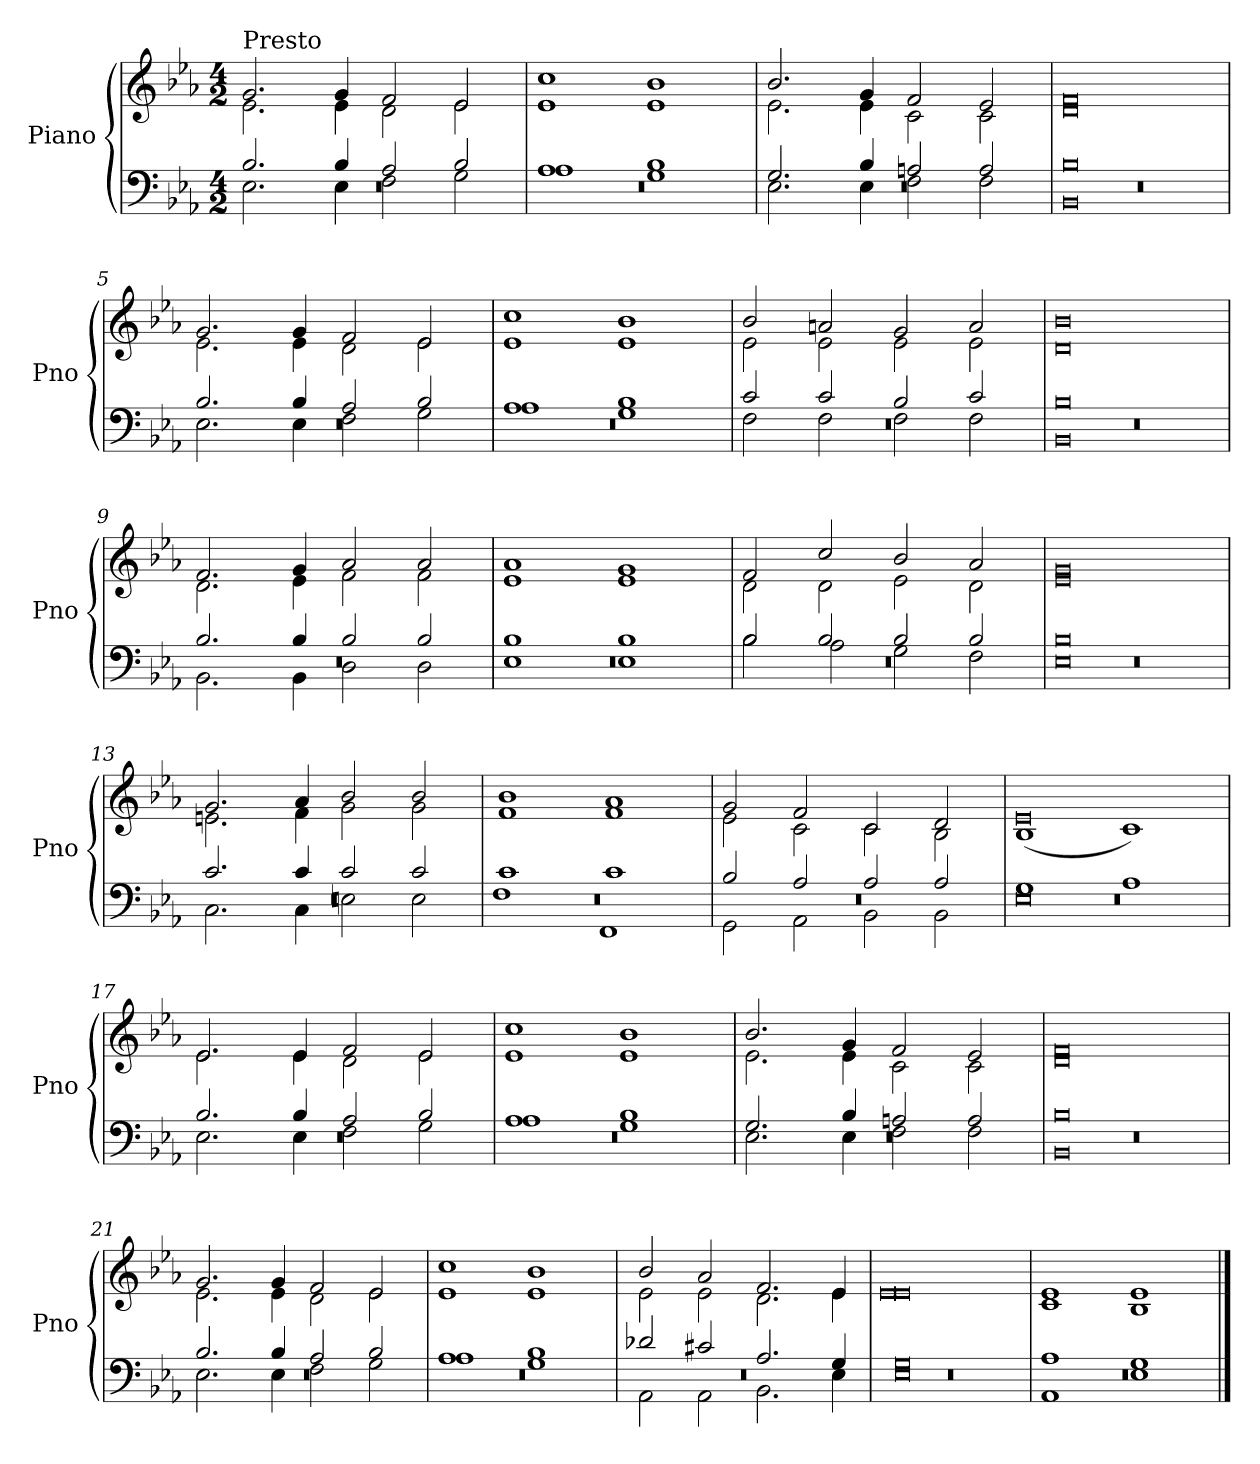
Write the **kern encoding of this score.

**kern	**kern
*part1	*part1
*staff2	*staff1
*I"Piano	*
*I'Pno	*
*clefF4	*clefG2
*k[b-e-a-]	*k[b-e-a-]
*E-:	*E-:
*M4/2	*M4/2
=1	=1
*^	*^
*	*^	*	*
!	!	!	!LO:TX:a:t=Presto	!
0r	2.B-/	2.E-\	2.g/	2.e-\
.	4B-/	4E-\	4g/	4e-\
.	2A-/	2F\	2f/	2d\
.	2B-/	2G\	2e-/	2e-\
=2	=2	=2	=2	=2
0r	1A-	1A-	1cc	1e-
.	1B-	1G	1b-	1e-
=3	=3	=3	=3	=3
0r	2.G/	2.E-\	2.b-/	2.e-\
.	4B-/	4E-\	4g/	4e-\
.	2An/	2F\	2f/	2c\
.	2A/	2F\	2e-/	2c\
=4	=4	=4	=4	=4
0r	0B-	0BB-	0f	0d
=5	=5	=5	=5	=5
0r	2.B-/	2.E-\	2.g/	2.e-\
.	4B-/	4E-\	4g/	4e-\
.	2A-/	2F\	2f/	2d\
.	2B-/	2G\	2e-/	2e-\
=6	=6	=6	=6	=6
0r	1A-	1A-	1cc	1e-
.	1B-	1G	1b-	1e-
=7	=7	=7	=7	=7
0r	2c/	2F\	2b-/	2e-\
.	2c/	2F\	2an/	2e-\
.	2B-/	2F\	2g/	2e-\
.	2c/	2F\	2a/	2e-\
=8	=8	=8	=8	=8
0r	0B-	0BB-	0b-	0d
!!LO:LB:g=z	!!
=9	=9	=9	=9	=9
0r	2.B-/	2.BB-\	2.f/	2.d\
.	4B-/	4BB-\	4g/	4e-\
.	2B-/	2D\	2a-/	2f\
.	2B-/	2D\	2a-/	2f\
=10	=10	=10	=10	=10
0r	1B-	1E-	1a-	1e-
.	1B-	1E-	1g	1e-
=11	=11	=11	=11	=11
0r	2B-/	2B-\	2f/	2d\
.	2B-/	2A-\	2cc/	2d\
.	2B-/	2G\	2b-/	2e-\
.	2B-/	2F\	2a-/	2d\
=12	=12	=12	=12	=12
0r	0B-	0E-	0g	0e-
=13	=13	=13	=13	=13
0r	2.c/	2.C\	2.g/	2.en\
.	4c/	4C\	4a-/	4f\
.	2c/	2En\	2b-/	2g\
.	2c/	2E\	2b-/	2g\
=14	=14	=14	=14	=14
0r	1c	1F	1b-	1f
.	1c	1FF	1a-	1f
=15	=15	=15	=15	=15
0r	2B-/	2GG\	2g/	2e-\
.	2A-/	2AA-\	2f/	2c\
.	2A-/	2BB-\	2c/	2c\
.	2A-/	2BB-\	2d/	2B-\
!!LO:LB:g=z	!!
=16	=16	=16	=16	=16
0r	1G	0E-	0e-	(1B-
.	1A-	.	.	1c)
=17	=17	=17	=17	=17
0r	2.B-/	2.E-\	2.e-/	2.e-\
.	4B-/	4E-\	4e-/	4e-\
.	2A-/	2F\	2f/	2d\
.	2B-/	2G\	2e-/	2e-\
=18	=18	=18	=18	=18
0r	1A-	1A-	1cc	1e-
.	1B-	1G	1b-	1e-
=19	=19	=19	=19	=19
0r	2.G/	2.E-\	2.b-/	2.e-\
.	4B-/	4E-\	4g/	4e-\
.	2An/	2F\	2f/	2c\
.	2A/	2F\	2e-/	2c\
=20	=20	=20	=20	=20
0r	0B-	0BB-	0f	0d
=21	=21	=21	=21	=21
0r	2.B-/	2.E-\	2.g/	2.e-\
.	4B-/	4E-\	4g/	4e-\
.	2A-/	2F\	2f/	2d\
.	2B-/	2G\	2e-/	2e-\
=22	=22	=22	=22	=22
0r	1A-	1A-	1cc	1e-
.	1B-	1G	1b-	1e-
!!LO:LB:g=z	!!
=23	=23	=23	=23	=23
0r	2d-X/	2AA-\	2b-/	2e-\
.	2c#X/	2AA-\	2a-/	2e-\
.	2.A-/	2.BB-\	2.f/	2.d\
.	4G/	4E-\	4e-/	4e-\
=24	=24	=24	=24	=24
0r	0G	0E-	0e-	0e-
=25	=25	=25	=25	=25
0r	1A-	1AA-	1e-	1c
.	1G	1E-	1e-	1B-
*v	*v	*v	*	*
*	*v	*v
==	==
*-	*-
